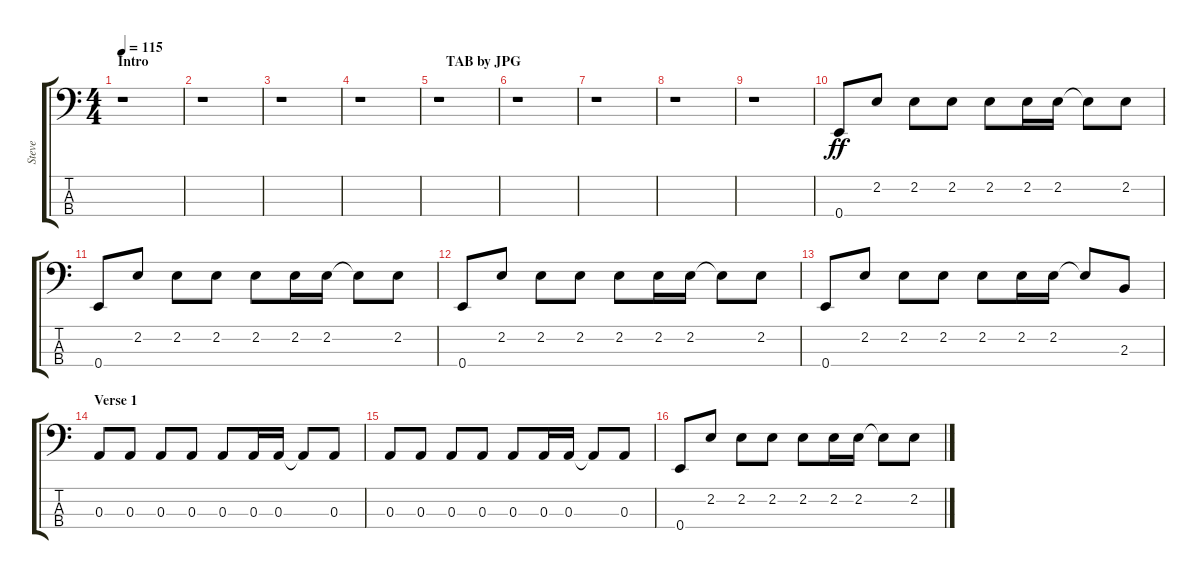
\track ("Steve" "Steve") {instrument electricbasspick}
\staff {score tabs}
\tuning (G2 D2 A1 E1) {hide}
\ts (4 4)
\section ("" "Intro                                                                                     TAB by JPG")
\tempo 115
\clef f4
\ks c
r.1{dy ff instrument electricbasspick} |
r.1 |
r.1 |
r.1 |
r.1 |
r.1 |
r.1 |
r.1 |
r.1 |
0.4.8 2.2.8 2.2.8 2.2.8 2.2.8 2.2.16 2.2.16 2.2{t}.8 2.2.8 |
0.4.8 2.2.8 2.2.8 2.2.8 2.2.8 2.2.16 2.2.16 2.2{t}.8 2.2.8 |
0.4.8 2.2.8 2.2.8 2.2.8 2.2.8 2.2.16 2.2.16 2.2{t}.8 2.2.8 |
0.4.8 2.2.8 2.2.8 2.2.8 2.2.8 2.2.16 2.2.16 2.2{t}.8 2.3.8 |
\section ("" "Verse 1")
0.3.8 0.3.8 0.3.8 0.3.8 0.3.8 0.3.16 0.3.16 0.3{t}.8 0.3.8 |
0.3.8 0.3.8 0.3.8 0.3.8 0.3.8 0.3.16 0.3.16 0.3{t}.8 0.3.8 |
0.4.8 2.2.8 2.2.8 2.2.8 2.2.8 2.2.16 2.2.16 2.2{t}.8 2.2.8
